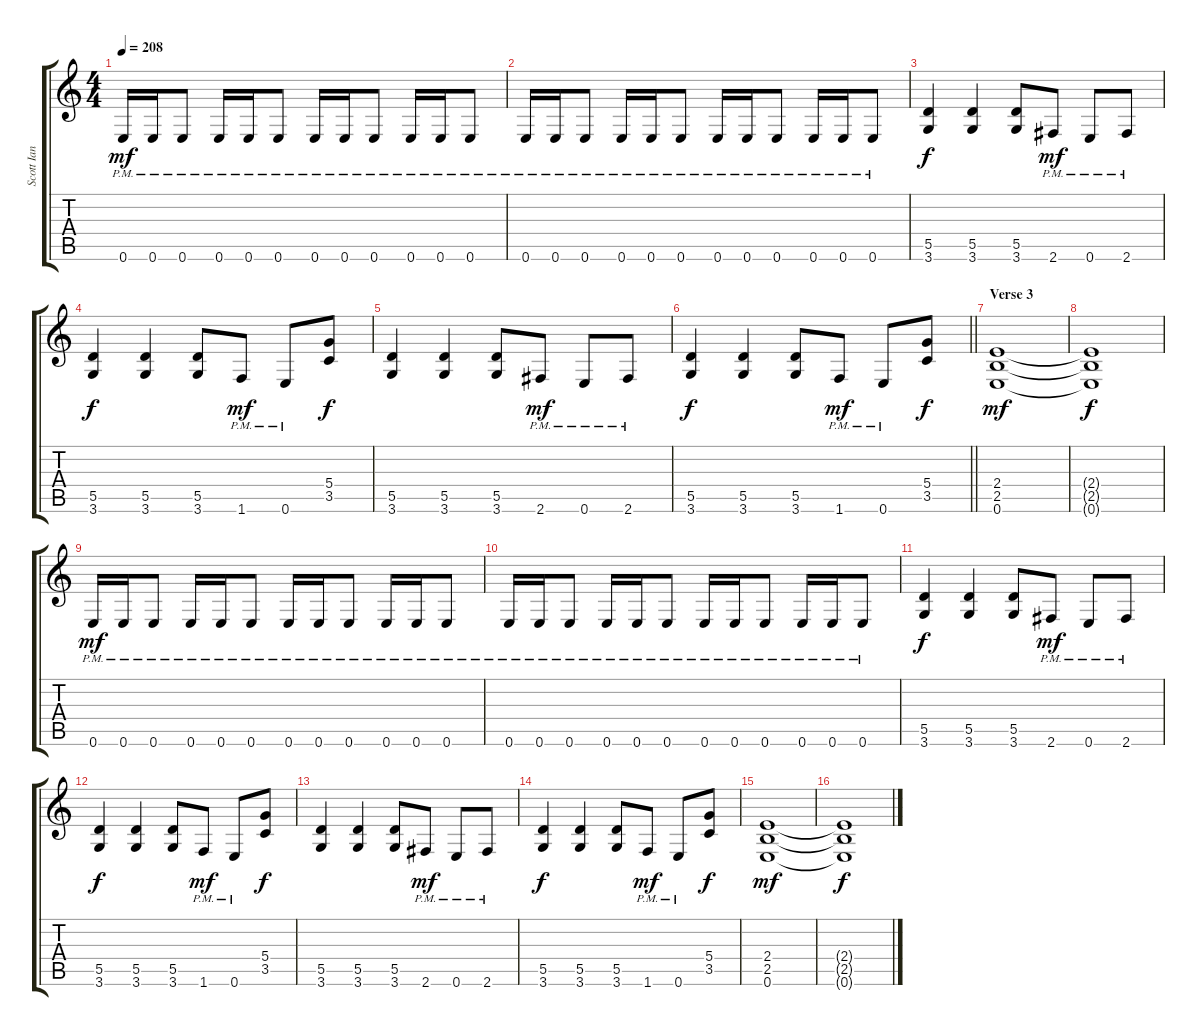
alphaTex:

\track ("Scott Ian" "Scott Ian") {instrument distortionguitar}
\staff {score tabs}
\tuning (E4 B3 G3 D3 A2 E2) {hide}
\ts (4 4)
\tempo 208
\clef g2
\ks c
0.6{pm}.16{dy mf} 0.6{pm}.16 0.6{pm}.8 0.6{pm}.16 0.6{pm}.16 0.6{pm}.8 0.6{pm}.16 0.6{pm}.16 0.6{pm}.8 0.6{pm}.16 0.6{pm}.16 0.6{pm}.8 |
0.6{pm}.16 0.6{pm}.16 0.6{pm}.8 0.6{pm}.16 0.6{pm}.16 0.6{pm}.8 0.6{pm}.16 0.6{pm}.16 0.6{pm}.8 0.6{pm}.16 0.6{pm}.16 0.6{pm}.8 |
(5.5 3.6).4{dy f} (5.5 3.6).4 (5.5 3.6).8 2.6{pm}.8{dy mf} 0.6{pm}.8 2.6{pm}.8 |
(5.5 3.6).4{dy f} (5.5 3.6).4 (5.5 3.6).8 1.6{pm}.8{dy mf} 0.6{pm}.8 (5.4 3.5).8{dy f} |
(5.5 3.6).4 (5.5 3.6).4 (5.5 3.6).8 2.6{pm}.8{dy mf} 0.6{pm}.8 2.6{pm}.8 |
\barLineRight lightlight
(5.5 3.6).4{dy f} (5.5 3.6).4 (5.5 3.6).8 1.6{pm}.8{dy mf} 0.6{pm}.8 (5.4 3.5).8{dy f} |
\section ("" "Verse 3")
(2.4 2.5 0.6).1{dy mf} |
(2.4{t} 2.5{t} 0.6{t}).1{dy f} |
0.6{pm}.16{dy mf} 0.6{pm}.16 0.6{pm}.8 0.6{pm}.16 0.6{pm}.16 0.6{pm}.8 0.6{pm}.16 0.6{pm}.16 0.6{pm}.8 0.6{pm}.16 0.6{pm}.16 0.6{pm}.8 |
0.6{pm}.16 0.6{pm}.16 0.6{pm}.8 0.6{pm}.16 0.6{pm}.16 0.6{pm}.8 0.6{pm}.16 0.6{pm}.16 0.6{pm}.8 0.6{pm}.16 0.6{pm}.16 0.6{pm}.8 |
(5.5 3.6).4{dy f} (5.5 3.6).4 (5.5 3.6).8 2.6{pm}.8{dy mf} 0.6{pm}.8 2.6{pm}.8 |
(5.5 3.6).4{dy f} (5.5 3.6).4 (5.5 3.6).8 1.6{pm}.8{dy mf} 0.6{pm}.8 (5.4 3.5).8{dy f} |
(5.5 3.6).4 (5.5 3.6).4 (5.5 3.6).8 2.6{pm}.8{dy mf} 0.6{pm}.8 2.6{pm}.8 |
(5.5 3.6).4{dy f} (5.5 3.6).4 (5.5 3.6).8 1.6{pm}.8{dy mf} 0.6{pm}.8 (5.4 3.5).8{dy f} |
(2.4 2.5 0.6).1{dy mf} |
(2.4{t} 2.5{t} 0.6{t}).1{dy f}
